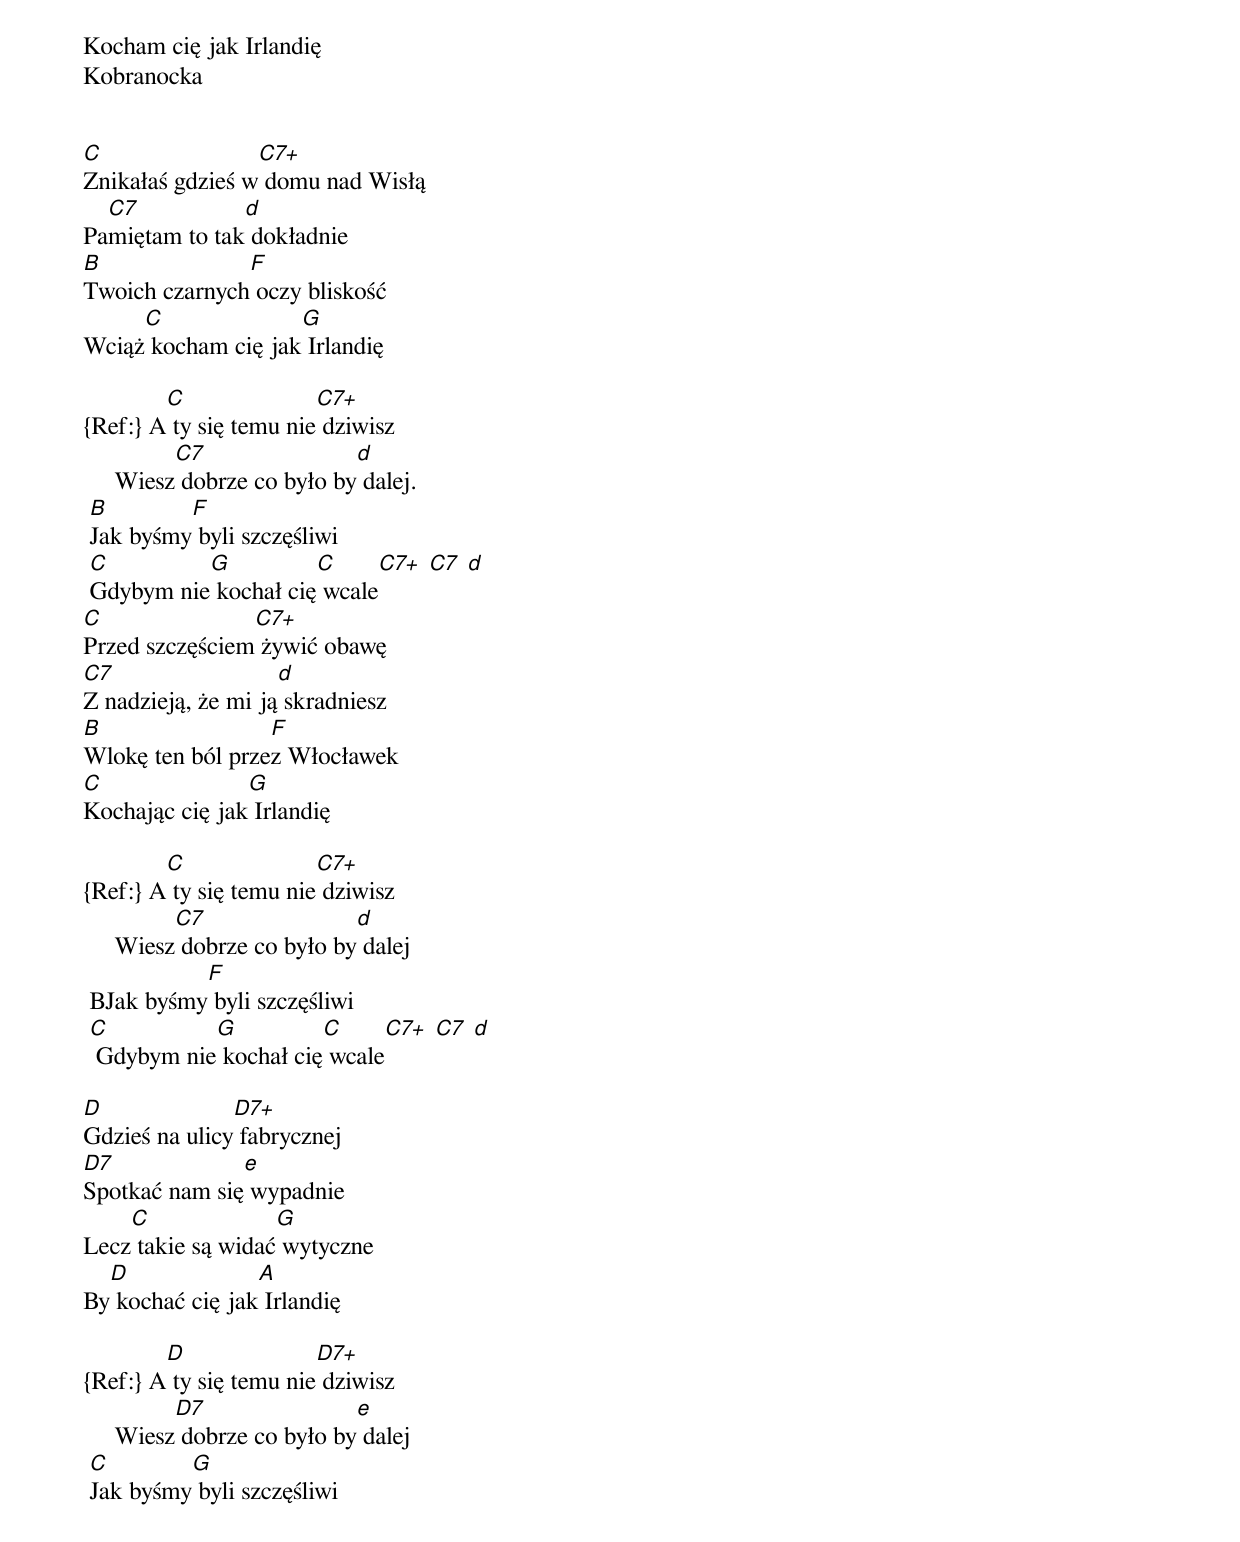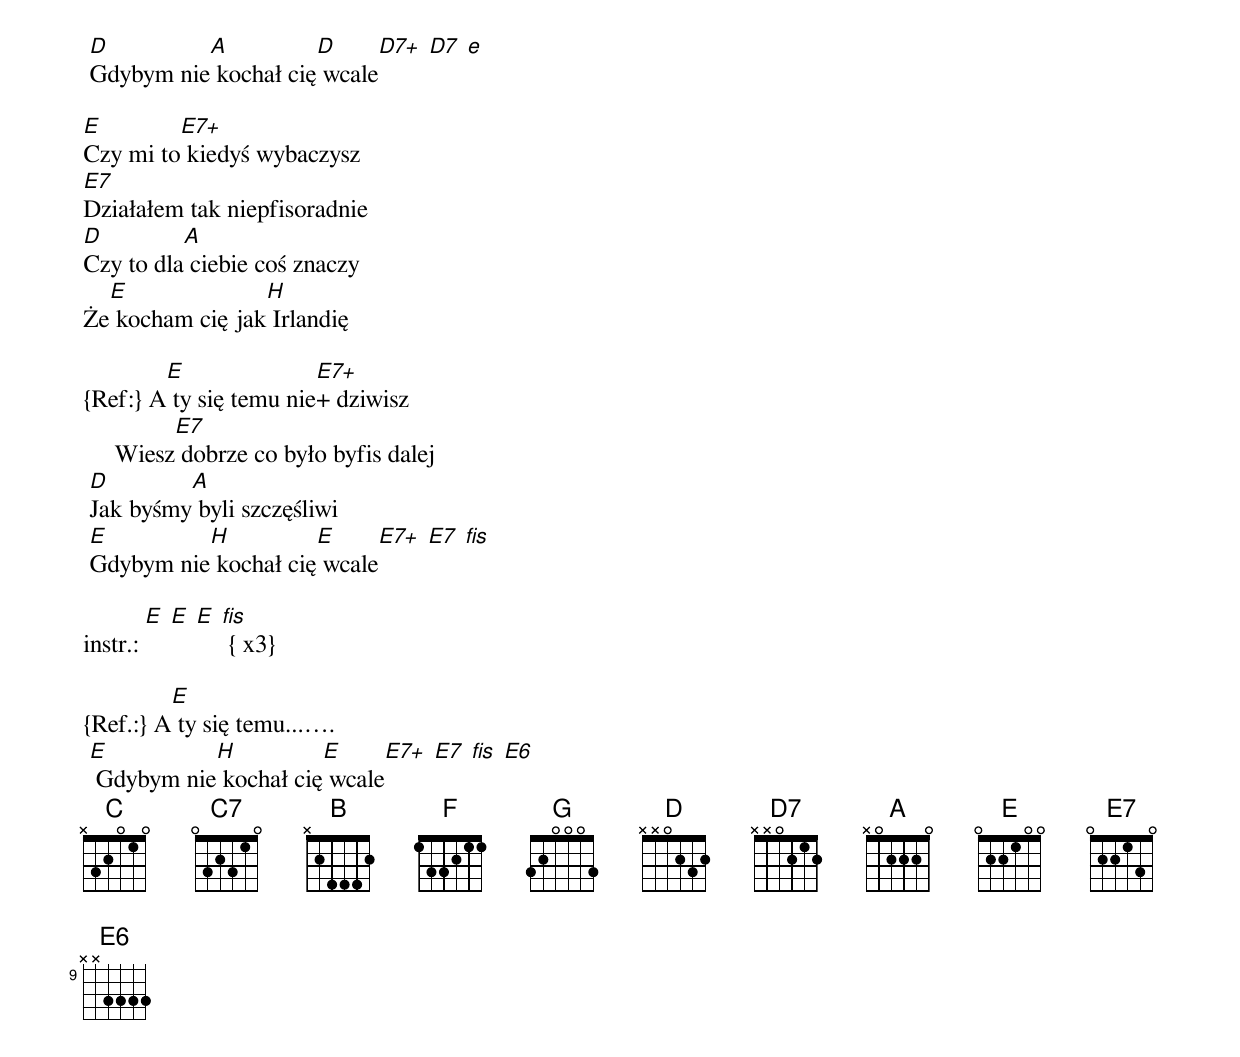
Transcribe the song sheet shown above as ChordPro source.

Kocham cię jak Irlandię
Kobranocka


[C]Znikałaś gdzieś w[C7+] domu nad Wisłą
Pa[C7]miętam to tak[d] dokładnie
[B]Twoich czarnych[F] oczy bliskość
Wciąż[C] kocham cię jak[G] Irlandię

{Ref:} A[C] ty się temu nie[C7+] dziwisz
     Wiesz[C7] dobrze co było by[d] dalej.
 [B]Jak byśmy[F] byli szczęśliwi
 [C]Gdybym nie[G] kochał cię[C] wcale[C7+] [C7] [d]
[C]Przed szczęściem[C7+] żywić obawę
[C7]Z nadzieją, że mi ją[d] skradniesz
[B]Wlokę ten ból prze[F]z Włocławek
[C]Kochając cię jak[G] Irlandię

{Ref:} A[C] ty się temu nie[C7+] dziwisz
     Wiesz[C7] dobrze co było by[d] dalej
 BJak byśmy[F] byli szczęśliwi
 [C] Gdybym nie[G] kochał cię[C] wcale[C7+] [C7] [d]

[D]Gdzieś na ulicy[D7+] fabrycznej
[D7]Spotkać nam się[e] wypadnie
Lecz[C] takie są widać[G] wytyczne
By[D] kochać cię jak[A] Irlandię

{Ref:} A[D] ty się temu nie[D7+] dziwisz
     Wiesz[D7] dobrze co było by[e] dalej
 [C]Jak byśmy[G] byli szczęśliwi
 [D]Gdybym nie[A] kochał cię[D] wcale[D7+] [D7] [e]

[E]Czy mi to[E7+] kiedyś wybaczysz
[E7]Działałem tak niepfisoradnie
[D]Czy to dla[A] ciebie coś znaczy
Że[E] kocham cię jak[H] Irlandię

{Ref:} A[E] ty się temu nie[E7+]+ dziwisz
     Wiesz[E7] dobrze co było byfis dalej
 [D]Jak byśmy[A] byli szczęśliwi
 [E]Gdybym nie[H] kochał cię[E] wcale[E7+] [E7] [fis]

instr.: [E] [E] [E] [fis] { x3}

{Ref.:} A[E] ty się temu...….
 [E] Gdybym nie[H] kochał cię[E] wcale[E7+] [E7] [fis] [E6]
